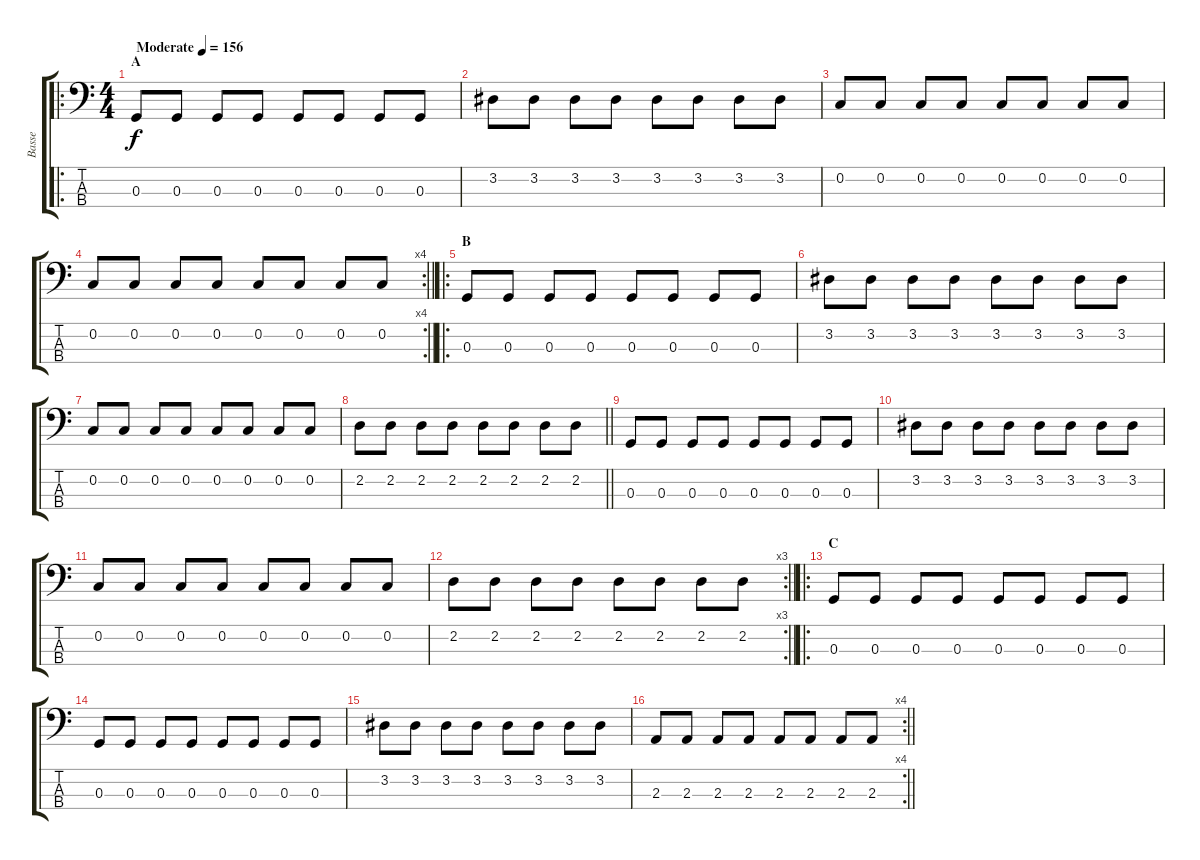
\track ("Basse" "Basse") {instrument electricbassfinger}
\staff {score tabs}
\tuning (F2 C2 G1 D1) {hide}
\ro
\ts (4 4)
\section ("" "A")
\tempo (156 "Moderate")
\clef f4
\ks c
0.3.8{dy f instrument electricbassfinger} 0.3.8 0.3.8 0.3.8 0.3.8 0.3.8 0.3.8 0.3.8 |
3.2.8 3.2.8 3.2.8 3.2.8 3.2.8 3.2.8 3.2.8 3.2.8 |
0.2.8 0.2.8 0.2.8 0.2.8 0.2.8 0.2.8 0.2.8 0.2.8 |
\rc 4
\barLineRight lightlight
0.2.8 0.2.8 0.2.8 0.2.8 0.2.8 0.2.8 0.2.8 0.2.8 |
\ro
\section ("" "B")
0.3.8 0.3.8 0.3.8 0.3.8 0.3.8 0.3.8 0.3.8 0.3.8 |
3.2.8 3.2.8 3.2.8 3.2.8 3.2.8 3.2.8 3.2.8 3.2.8 |
0.2.8 0.2.8 0.2.8 0.2.8 0.2.8 0.2.8 0.2.8 0.2.8 |
\barLineRight lightlight
2.2.8 2.2.8 2.2.8 2.2.8 2.2.8 2.2.8 2.2.8 2.2.8 |
\section ("" "")
0.3.8 0.3.8 0.3.8 0.3.8 0.3.8 0.3.8 0.3.8 0.3.8 |
3.2.8 3.2.8 3.2.8 3.2.8 3.2.8 3.2.8 3.2.8 3.2.8 |
0.2.8 0.2.8 0.2.8 0.2.8 0.2.8 0.2.8 0.2.8 0.2.8 |
\rc 3
\barLineRight lightlight
2.2.8 2.2.8 2.2.8 2.2.8 2.2.8 2.2.8 2.2.8 2.2.8 |
\ro
\section ("" "C")
0.3.8 0.3.8 0.3.8 0.3.8 0.3.8 0.3.8 0.3.8 0.3.8 |
0.3.8 0.3.8 0.3.8 0.3.8 0.3.8 0.3.8 0.3.8 0.3.8 |
3.2.8 3.2.8 3.2.8 3.2.8 3.2.8 3.2.8 3.2.8 3.2.8 |
\rc 4
\barLineRight lightlight
2.3.8 2.3.8 2.3.8 2.3.8 2.3.8 2.3.8 2.3.8 2.3.8
